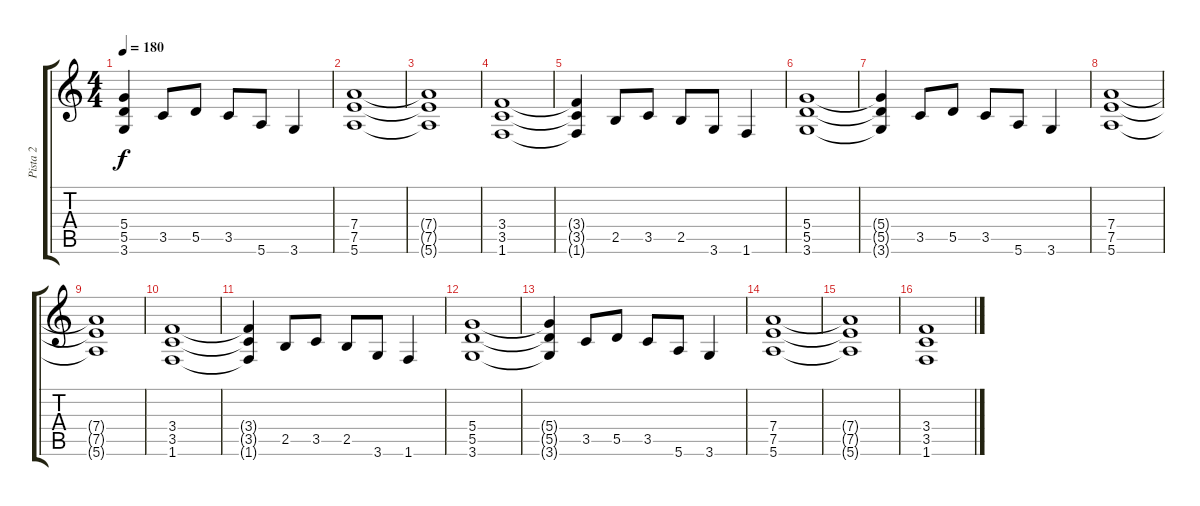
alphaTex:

\track ("Pista 2" "Pista 2") {instrument distortionguitar}
\staff {score tabs}
\tuning (E4 B3 G3 D3 A2 E2) {hide}
\ts (4 4)
\tempo 180
\clef g2
\ks c
(5.4{t} 5.5{t} 3.6{t}).4{dy f} 3.5.8 5.5.8 3.5.8 5.6.8 3.6.4 |
(7.4 7.5 5.6).1 |
(7.4{t} 7.5{t} 5.6{t}).1 |
(3.4 3.5 1.6).1 |
(3.4{t} 3.5{t} 1.6{t}).4 2.5.8 3.5.8 2.5.8 3.6.8 1.6.4 |
(5.4 5.5 3.6).1 |
(5.4{t} 5.5{t} 3.6{t}).4 3.5.8 5.5.8 3.5.8 5.6.8 3.6.4 |
(7.4 7.5 5.6).1 |
(7.4{t} 7.5{t} 5.6{t}).1 |
(3.4 3.5 1.6).1 |
(3.4{t} 3.5{t} 1.6{t}).4 2.5.8 3.5.8 2.5.8 3.6.8 1.6.4 |
(5.4 5.5 3.6).1 |
(5.4{t} 5.5{t} 3.6{t}).4 3.5.8 5.5.8 3.5.8 5.6.8 3.6.4 |
(7.4 7.5 5.6).1 |
(7.4{t} 7.5{t} 5.6{t}).1 |
(3.4 3.5 1.6).1
